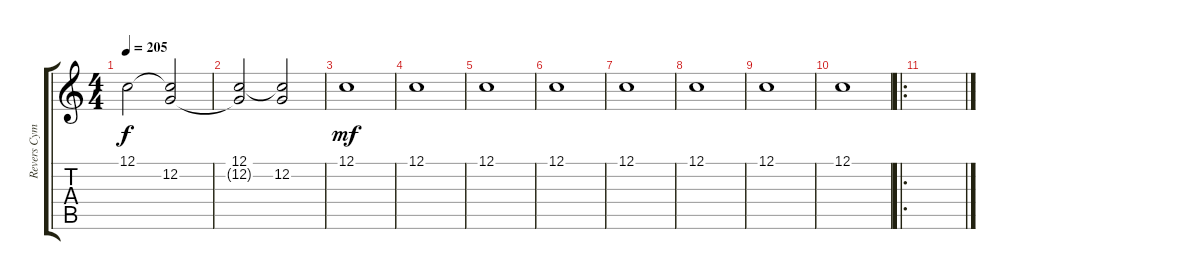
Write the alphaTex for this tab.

\track ("Revers Cymbal" "Revers Cym") {instrument reversecymbal}
\staff {score tabs}
\tuning (C4 G3 Eb3 Bb2 F2 C2) {hide}
\ts (4 4)
\tempo 205
\clef g2
\ks c
12.1.2{dy f} (12.1{t} 12.2).2 |
(12.1 12.2{t}).2 (12.1{t} 12.2).2 |
12.1.1{dy mf} |
12.1.1 |
12.1.1 |
12.1.1 |
12.1.1 |
12.1.1 |
12.1.1 |
12.1.1 |
\ro
